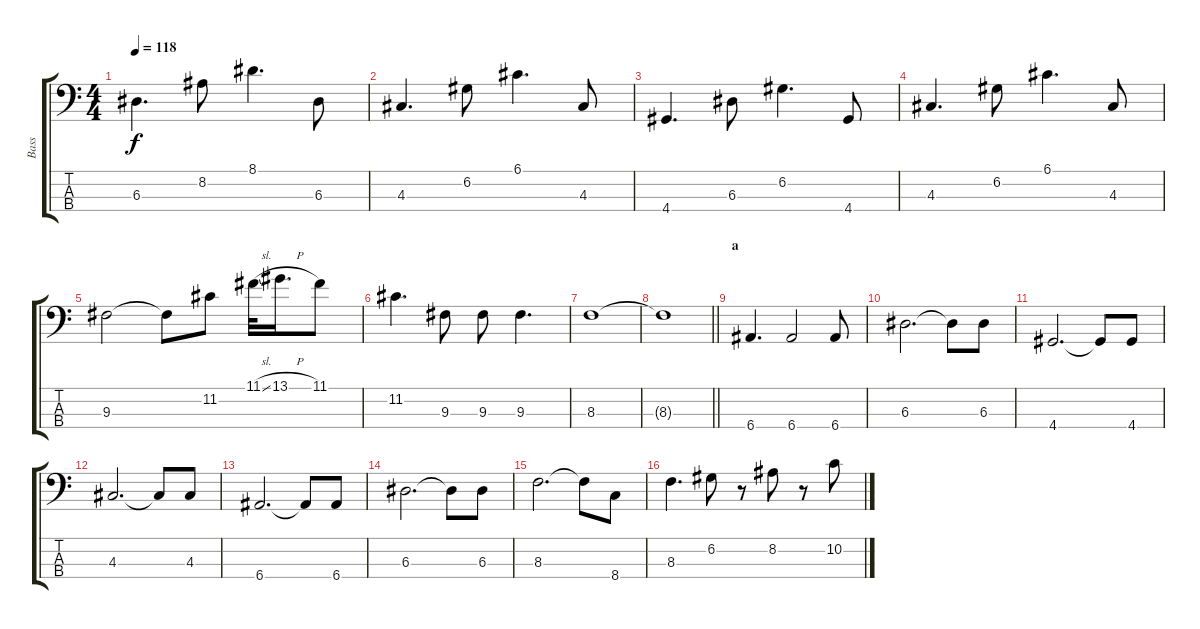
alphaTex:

\track ("Bass" "Bass") {instrument fretlessbass}
\staff {score tabs}
\tuning (G2 D2 A1 E1) {hide}
\ts (4 4)
\tempo 118
\clef f4
\ks c
6.3.4{d dy f} 8.2.8 8.1.4{d} 6.3.8 |
4.3.4{d} 6.2.8 6.1.4{d} 4.3.8 |
4.4.4{d} 6.3.8 6.2.4{d} 4.4.8 |
4.3.4{d} 6.2.8 6.1.4{d} 4.3.8 |
9.3.2 9.3{t}.8 11.2.8 11.1{sl}.32 13.1{h}.16{d} 11.1.8 |
11.2.4{d} 9.3.8 9.3.8 9.3.4{d} |
8.3.1 |
\barLineRight lightlight
8.3{t}.1 |
\section ("" "a")
6.4.4{d} 6.4.2 6.4.8 |
6.3.2{d} 6.3{t}.8 6.3.8 |
4.4.2{d} 4.4{t}.8 4.4.8 |
4.3.2{d} 4.3{t}.8 4.3.8 |
6.4.2{d} 6.4{t}.8 6.4.8 |
6.3.2{d} 6.3{t}.8 6.3.8 |
8.3.2{d} 8.3{t}.8 8.4.8 |
8.3.4{d} 6.2.8 r.8 8.2.8 r.8 10.2.8
